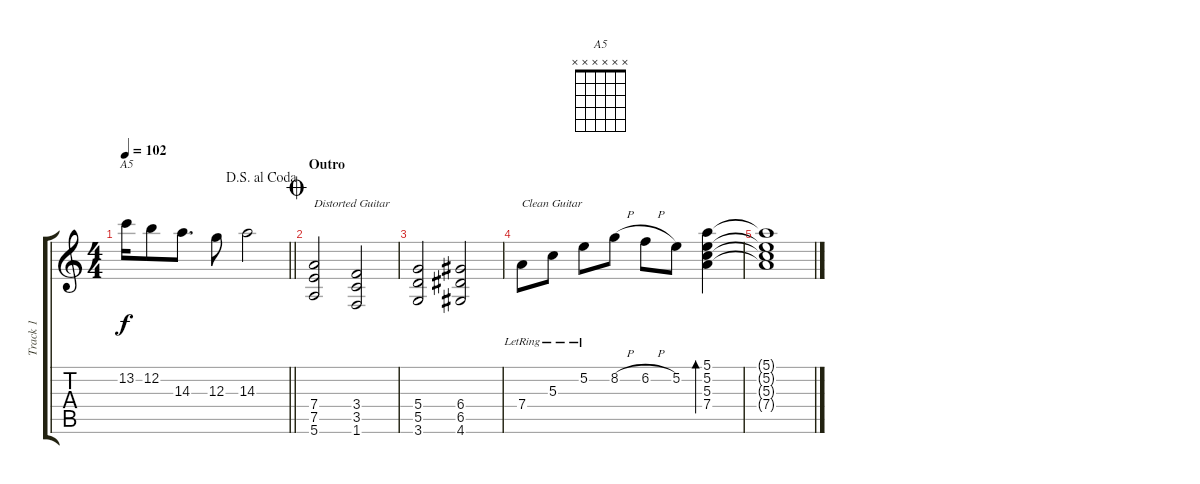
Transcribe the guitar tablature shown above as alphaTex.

\track ("Track 1" "Track 1") {instrument acousticguitarsteel}
\staff {score tabs}
\tuning (E4 B3 G3 D3 A2 E2) {hide}
\chord ("A5" x x x x x x)
\ts (4 4)
\jump dalsegnoalcoda
\tempo 102
\clef g2
\barLineRight lightlight
\ks c
13.2.16{ch "A5" dy f} 12.2.8 14.3.8{d} 12.3.8 14.3.2 |
\section ("" "Outro")
\jump coda
(7.4 7.5 5.6).2{txt "Distorted Guitar"} (3.4 3.5 1.6).2 |
(5.4 5.5 3.6).2 (6.4 6.5 4.6).2 |
7.4{lr}.8{txt "Clean Guitar"} 5.3{lr}.8 5.2{lr}.8 8.2{h}.8 6.2{h}.8 5.2.8 (5.1 5.2 5.3 7.4).4{bd 120} |
(5.1{t} 5.2{t} 5.3{t} 7.4{t}).1
